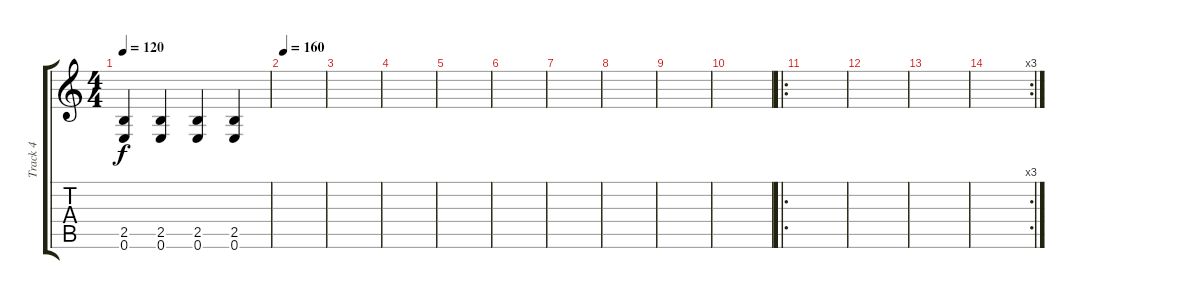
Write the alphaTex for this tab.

\track ("Track 4" "Track 4") {instrument distortionguitar}
\staff {score tabs}
\tuning (E4 B3 G3 D3 A2 E2) {hide}
\ts (4 4)
\tempo 120
\clef g2
\ks c
(2.5 0.6).4{dy f} (2.5 0.6).4 (2.5 0.6).4 (2.5 0.6).4 |
\tempo 160
|
|
|
|
|
|
|
|
|
\ro
|
|
|
\rc 3
